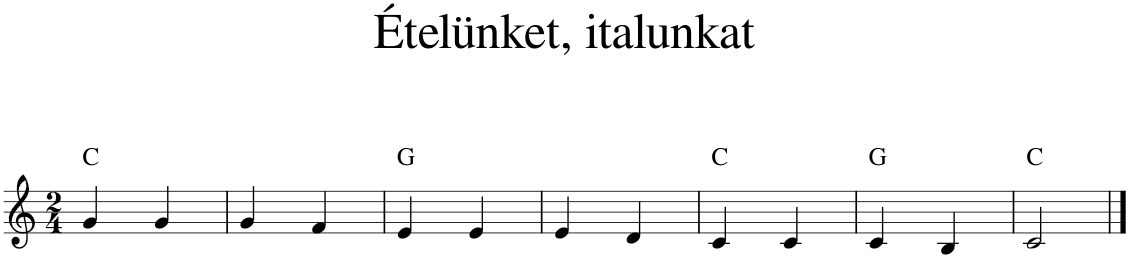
**kern	**harte
*part1	*part1
*staff1	*
*I"Piano	*
*I'Pno	*
*clefG2	*
*k[]	*
*M2/4	*
=1	=1
4g/	C:maj
4g/	.
=2	=2
4g/	.
4f/	.
=3	=3
4e/	G:maj
4e/	.
=4	=4
4e/	.
4d/	.
=5	=5
4c/	C:maj
4c/	.
=6	=6
4c/	G:maj
4B/	.
=7	=7
2c/	C:maj
==	==
*-	*-
